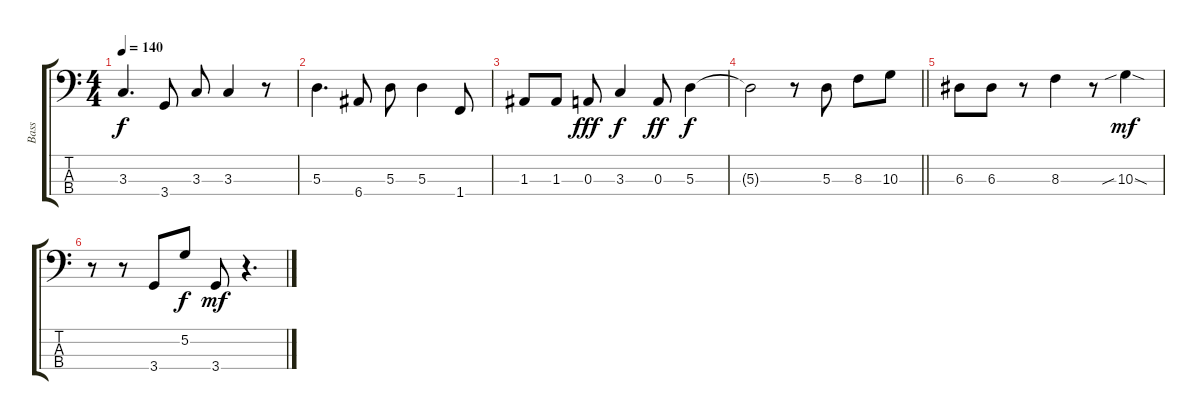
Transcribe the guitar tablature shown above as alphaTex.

\track ("Bass" "Bass") {instrument electricbassfinger}
\staff {score tabs}
\tuning (G2 D2 A1 E1) {hide}
\ts (4 4)
\tempo 140
\clef f4
\ks c
3.3.4{d dy f} 3.4.8 3.3.8 3.3.4 r.8 |
5.3.4{d} 6.4.8 5.3.8 5.3.4 1.4.8 |
1.3.8 1.3.8 0.3.8{dy fff} 3.3.4{dy f} 0.3.8{dy ff} 5.3.4{dy f} |
\barLineRight lightlight
5.3{t}.2 r.8 5.3.8 8.3.8 10.3.8 |
6.3.8 6.3.8 r.8 8.3.4 r.8 10.3{sib sod}.4{dy mf} |
r.8 r.8 3.4.8 5.2.8{dy f} 3.4.8{dy mf} r.4{d}
